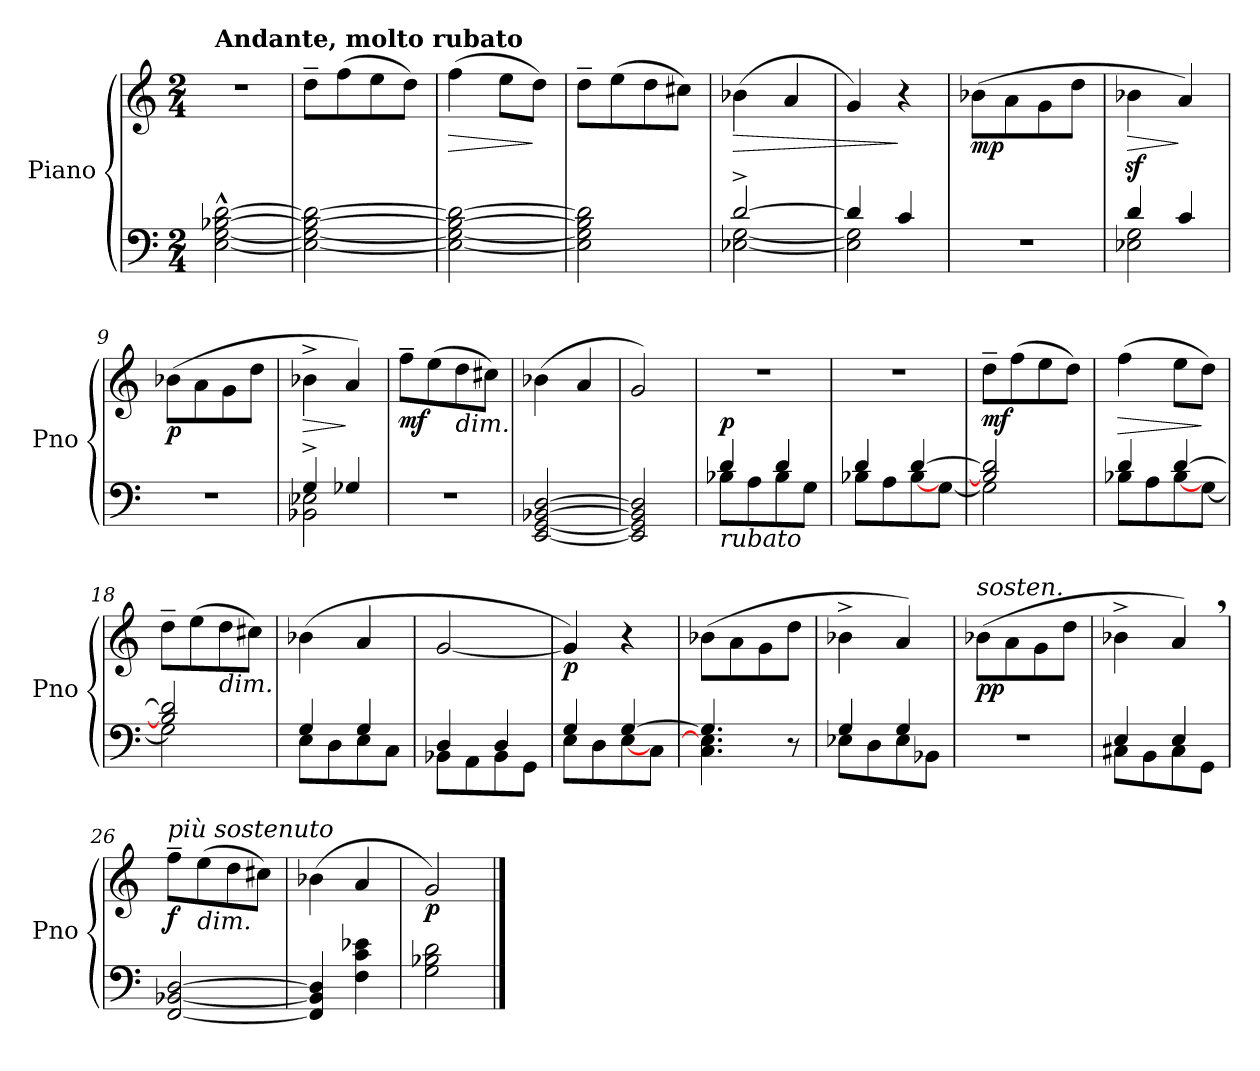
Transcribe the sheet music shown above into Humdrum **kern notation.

**kern	**kern	**dynam
*part1	*part1	*part1
*staff2	*staff1	*staff1/2
*I"Piano	*	*
*I'Pno	*	*
*clefF4	*clefG2	*
*k[]	*k[]	*
*M2/4	*M2/4	*
=1	=1	=1
!	!LO:TX:a:B:t=Andante, molto rubato	!
[2E\^^ [2G\^^ [2B-X\^^ [2d\^^	2r	.
=2	=2	=2
2E\_ 2G\_ 2B-\_ 2d\_	8dd~\L	.
.	(>8ff\	.
!	!	!LO:DY:b
.	8ee\	other-dynamics
.	8dd\J)	.
=3	=3	=3
!	!	!LO:HP:b
2E\_ 2G\_ 2B-\_ 2d\_	(>4ff\	>
.	8ee\L	.
.	8dd\J)	]
=4	=4	=4
2E\] 2G\] 2B-\] 2d\]	8dd~\L	.
.	(>8ee\	.
.	8dd\	.
.	8cc#X\J)	.
=5	=5	=5
*^	*	*
!	!	!	!LO:HP:b
[2d^/	[2E-X\ [2G\	(>4b-X\	>
.	.	4a/	.
=6	=6	=6	=6
4d/]	2E-\] 2G\]	4g/)	.
4c/	.	4r	]
*v	*v	*	*
=7	=7	=7
!	!	!LO:DY:b
2r	(>8b-X\L	mp
.	8a\	.
.	8g\	.
.	8dd\J	.
!!LO:LB:g=z
=8	=8	=8
*^	*	*
!	!	!	!LO:HP:b
4d/	2E-X\ 2G\	4b-Xz<\	>
4c/	.	4a/)	]
*v	*v	*	*
=9	=9	=9
!	!	!LO:DY:b
2r	(>8b-X\L	p
.	8a\	.
.	8g\	.
.	8dd\J	.
=10	=10	=10
*^	*	*
!	!	!	!LO:HP:b
4G^/	2BB-X\ 2E-X\	4b-X^\	>
4G-X/	.	4a/)	]
*v	*v	*	*
=11	=11	=11
!	!	!LO:DY:b
2r	8ff~\L	mf
.	(>8ee\	.
!	!LO:TX:b:i:t=dim.	!
.	8dd\	.
.	8cc#X\J)	.
=12	=12	=12
[2EE/ [2GG/ [2BB-X/ [2D/	(>4b-X\	.
.	4a/	.
=13	=13	=13
2EE/] 2GG/] 2BB-/] 2D/]	2g/)	.
=14	=14	=14
*^	*	*
!LO:TX:b:i:t=rubato	!	!	!
!	!	!	!LO:DY:a=2
4d/	8B-X\L	2r	p
.	8A\	.	.
4d/	8B-\	.	.
.	8G\J	.	.
!!LO:LB:g=z
=15	=15	=15	=15
4d/	8B-X\L	2r	.
.	8A\	.	.
[4d/	[8B-\	.	.
.	[8G\J	.	.
=16	=16	=16	=16
!	!	!	!LO:DY:b
2B-/] 2d/]	2G\]	8dd~\L	mf
.	.	(>8ff\	.
.	.	8ee\	.
.	.	8dd\J)	.
=17	=17	=17	=17
!	!	!	!LO:HP:b
4d/	8B-X\L	(>4ff\	>
.	8A\	.	.
[4d/	[8B-\	8ee\L	.
.	[8G\J	8dd\J)	]
=18	=18	=18	=18
2B-/] 2d/]	2G\]	8dd~\L	.
.	.	(>8ee\	.
!	!	!LO:TX:b:i:t=dim.	!
.	.	8dd\	.
.	.	8cc#X\J)	.
=19	=19	=19	=19
4G/	8E\L	(>4b-X\	.
.	8D\	.	.
4G/	8E\	4a/	.
.	8C\J	.	.
=20	=20	=20	=20
4D/	8BB-X\L	[2g/	.
.	8AA\	.	.
4D/	8BB-\	.	.
.	8GG\J	.	.
=21	=21	=21	=21
!	!	!	!LO:DY:b
4G/	8E\L	4g/])	p
.	8D\	.	.
[4G/	[8E\	4r	.
.	8C\J	.	.
!!LO:LB:g=z
=22	=22	=22	=22
4.G/]	4.C\ 4.E\]	(>8b-X\L	.
.	.	8a\	.
.	.	8g\	.
8r	8ryy	8dd\J	.
=23	=23	=23	=23
4G/	8E-X\L	4b-X^\	.
.	8D\	.	.
4G/	8E-\	4a/)	.
.	8BB-X\J	.	.
=24	=24	=24	=24
!	!	!LO:TX:a:i:t=sosten.	!
!	!	!	!LO:DY:b
*v	*v	*	*
2r	(>8b-X\L	pp
.	8a\	.
.	8g\	.
.	8dd\J	.
=25	=25	=25
*^	*	*
4E/	8C#X\L	4b-X^\	.
.	8BB\	.	.
4E/	8C#\	4a,/)	.
.	8GG\J	.	.
=26	=26	=26	=26
!	!	!LO:TX:a:i:t=più sostenuto	!
!	!	!	!LO:DY:b
*v	*v	*	*
[2FF/ [2BB-X/ [2D/	8ff~\L	f
!	!LO:TX:b:i:t=dim.	!
.	(>8ee\	.
.	8dd\	.
.	8cc#X\J)	.
=27	=27	=27
4FF/] 4BB-/] 4D/]	(>4b-X\	.
4F\ 4c\ 4e-X\	4a/	.
=28	=28	=28
!	!	!LO:DY:b
2G\ 2B-X\ 2d\	2g/)	p
==	==	==
*-	*-	*-
